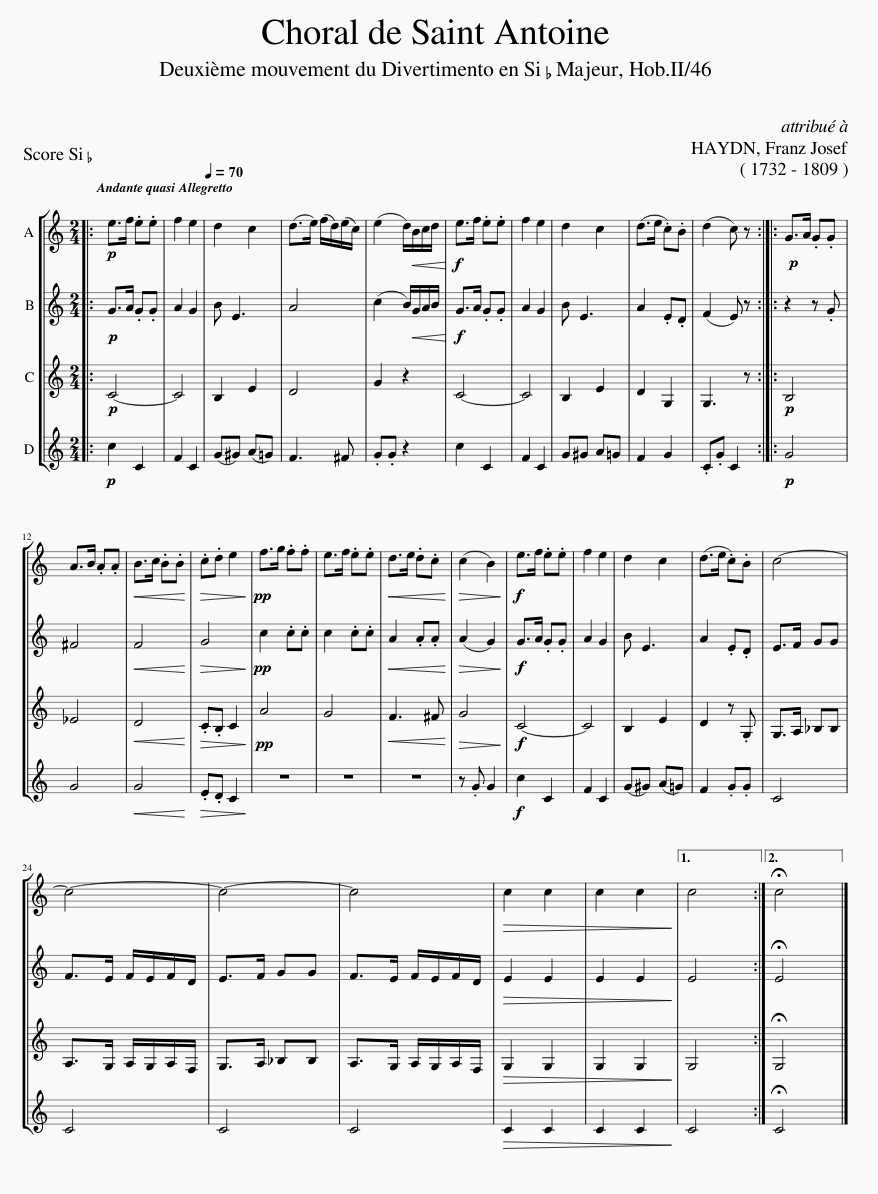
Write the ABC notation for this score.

X:1
%%score [ 1 2 3 4 ]
L:1/8
Q:1/4=70
M:2/4
I:linebreak $
K:none
V:1 treble transpose=-2
V:2 treble transpose=-2
V:3 treble transpose=-2
V:4 treble transpose=-14
V:1
[K:C]|:!p! e>f .e.e | f2 e2 | d2 c2 | (d>e) (f/d/)(e/c/) | (e2 d/)!<(!B/!<)!c/d/ | %5
!f! e>f .e.e | f2 e2 | d2 c2 | (d>e .c).B | (d2 c) z :: %10
!p! G>A .G.G |$ A>B .A.A |!<(! B>c .B.B!<)! |!>(! .c.d e2!>)! |!pp! f>g .f.f | %15
 e>f .e.e |!<(! d>e .d.c!<)! |!>(! (c2 B2)!>)! |!f! e>f .e.e | f2 e2 | %20
 d2 c2 | (d>e .c).B | c4- |$ c4- | c4- | %25
 c4 |!>(! c2 c2 | c2 c2!>)! |1 c4 :|2 !fermata!c4 |] %30
V:2
[K:C]|:!p! G>A .G.G | A2 G2 | B E3 | A4 | (c2 B/)!<(!G/!<)!A/B/ | %5
!f! G>A .G.G | A2 G2 | B E3 | A2 .E.D | (F2 E) z :: %10
 z2 z .G |$ ^F4 |!<(! F4!<)! |!>(! G4!>)! |!pp! c2 .c.c | %15
 c2 .c.c |!<(! A2 .A.A!<)! |!>(! (A2 G2)!>)! |!f! G>A .G.G | A2 G2 | %20
 B E3 | A2 .E.D | E>F GG |$ F>E F/E/F/D/ | E>F GG | %25
 F>E F/E/F/D/ |!>(! E2 E2 | E2 E2!>)! |1 E4 :|2 !fermata!E4 |] %30
V:3
[K:C]|:!p! C4- | C4 | B,2 E2 | D4 | G2 z2 | %5
 C4- | C4 | B,2 E2 | D2 G,2 | G,3 z :: %10
!p! B,4 |$ _E4 |!<(! D4!<)! |!>(! .C.B, C2!>)! |!pp! A4 | %15
 G4 |!<(! F3 ^F!<)! |!>(! G4!>)! |!f! C4- | C4 | %20
 B,2 E2 | D2 z .G, | G,>A, _B,B, |$ A,>G, A,/G,/A,/F,/ | G,>A, _B,B, | %25
 A,>G, A,/G,/A,/F,/ |!>(! G,2 G,2 | G,2 G,2!>)! |1 G,4 :|2 !fermata!G,4 |] %30
V:4
[K:C]|:!p! c2 C2 | F2 C2 | (G^G) (A=G) | F3 ^F | .G.G z2 | %5
 c2 C2 | F2 C2 | G^G A=G | F2 G2 | .C.G C2 :: %10
!p! G4 |$ G4 |!<(! G4!<)! |!>(! .E.D C2!>)! | z4 | %15
 z4 | z4 | z .G G2 |!f! c2 C2 | F2 C2 | %20
 (G^G) (A=G) | F2 .G.G | C4 |$ C4 | C4 | %25
 C4 |!>(! C2 C2 | C2 C2!>)! |1 C4 :|2 !fermata!C4 |] %30
